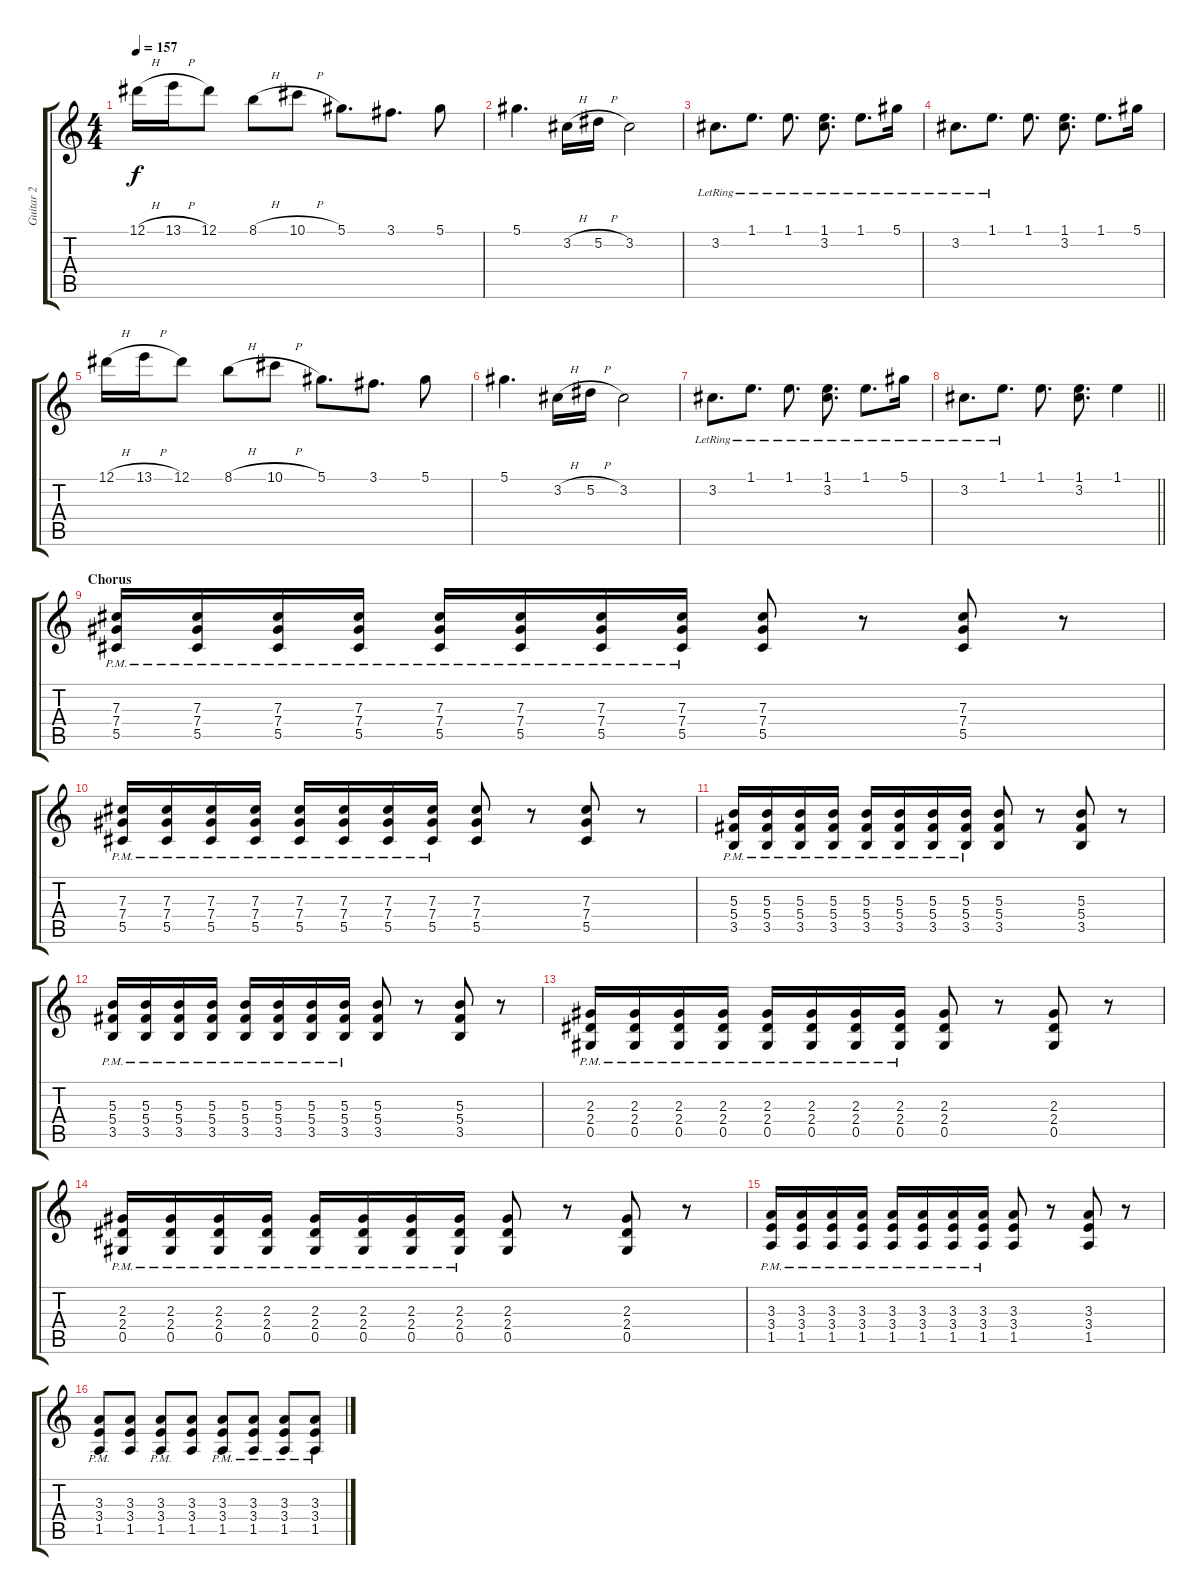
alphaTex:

\track ("Guitar 2" "Guitar 2") {instrument distortionguitar}
\staff {score tabs}
\tuning (Eb4 Bb3 Gb3 Db3 Ab2 Db2) {hide}
\ts (4 4)
\tempo 157
\clef g2
\ks c
12.1{h}.16{dy f} 13.1{h}.16 12.1.8 8.1{h}.8 10.1{h}.8 5.1.8{d} 3.1.8{d} 5.1.8 |
5.1.4{d} 3.2{h}.16 5.2{h}.16 3.2.2 |
3.2{lr}.8{d} 1.1{lr}.8{d} 1.1{lr}.8{d} (1.1{lr} 3.2{lr}).8{d} 1.1{lr}.8{d} 5.1{lr}.16 |
3.2{lr}.8{d} 1.1{lr}.8{d} 1.1.8{d} (1.1 3.2).8{d} 1.1.8{d} 5.1.16 |
12.1{h}.16 13.1{h}.16 12.1.8 8.1{h}.8 10.1{h}.8 5.1.8{d} 3.1.8{d} 5.1.8 |
5.1.4{d} 3.2{h}.16 5.2{h}.16 3.2.2 |
3.2{lr}.8{d} 1.1{lr}.8{d} 1.1{lr}.8{d} (1.1{lr} 3.2{lr}).8{d} 1.1{lr}.8{d} 5.1{lr}.16 |
\barLineRight lightlight
3.2{lr}.8{d} 1.1{lr}.8{d} 1.1.8{d} (1.1 3.2).8{d} 1.1.4 |
\section ("" "Chorus")
(7.3{pm} 7.4{pm} 5.5{pm}).16 (7.3{pm} 7.4{pm} 5.5{pm}).16 (7.3{pm} 7.4{pm} 5.5{pm}).16 (7.3{pm} 7.4{pm} 5.5{pm}).16 (7.3{pm} 7.4{pm} 5.5{pm}).16 (7.3{pm} 7.4{pm} 5.5{pm}).16 (7.3{pm} 7.4{pm} 5.5{pm}).16 (7.3{pm} 7.4{pm} 5.5{pm}).16 (7.3 7.4 5.5).8 r.8 (7.3 7.4 5.5).8 r.8 |
(7.3{pm} 7.4{pm} 5.5{pm}).16 (7.3{pm} 7.4{pm} 5.5{pm}).16 (7.3{pm} 7.4{pm} 5.5{pm}).16 (7.3{pm} 7.4{pm} 5.5{pm}).16 (7.3{pm} 7.4{pm} 5.5{pm}).16 (7.3{pm} 7.4{pm} 5.5{pm}).16 (7.3{pm} 7.4{pm} 5.5{pm}).16 (7.3{pm} 7.4{pm} 5.5{pm}).16 (7.3 7.4 5.5).8 r.8 (7.3 7.4 5.5).8 r.8 |
(5.3{pm} 5.4{pm} 3.5{pm}).16 (5.3{pm} 5.4{pm} 3.5{pm}).16 (5.3{pm} 5.4{pm} 3.5{pm}).16 (5.3{pm} 5.4{pm} 3.5{pm}).16 (5.3{pm} 5.4{pm} 3.5{pm}).16 (5.3{pm} 5.4{pm} 3.5{pm}).16 (5.3{pm} 5.4{pm} 3.5{pm}).16 (5.3{pm} 5.4{pm} 3.5{pm}).16 (5.3 5.4 3.5).8 r.8 (5.3 5.4 3.5).8 r.8 |
(5.3{pm} 5.4{pm} 3.5{pm}).16 (5.3{pm} 5.4{pm} 3.5{pm}).16 (5.3{pm} 5.4{pm} 3.5{pm}).16 (5.3{pm} 5.4{pm} 3.5{pm}).16 (5.3{pm} 5.4{pm} 3.5{pm}).16 (5.3{pm} 5.4{pm} 3.5{pm}).16 (5.3{pm} 5.4{pm} 3.5{pm}).16 (5.3{pm} 5.4{pm} 3.5{pm}).16 (5.3 5.4 3.5).8 r.8 (5.3 5.4 3.5).8 r.8 |
(2.3{pm} 2.4{pm} 0.5{pm}).16 (2.3{pm} 2.4{pm} 0.5{pm}).16 (2.3{pm} 2.4{pm} 0.5{pm}).16 (2.3{pm} 2.4{pm} 0.5{pm}).16 (2.3{pm} 2.4{pm} 0.5{pm}).16 (2.3{pm} 2.4{pm} 0.5{pm}).16 (2.3{pm} 2.4{pm} 0.5{pm}).16 (2.3{pm} 2.4{pm} 0.5{pm}).16 (2.3 2.4 0.5).8 r.8 (2.3 2.4 0.5).8 r.8 |
(2.3{pm} 2.4{pm} 0.5{pm}).16 (2.3{pm} 2.4{pm} 0.5{pm}).16 (2.3{pm} 2.4{pm} 0.5{pm}).16 (2.3{pm} 2.4{pm} 0.5{pm}).16 (2.3{pm} 2.4{pm} 0.5{pm}).16 (2.3{pm} 2.4{pm} 0.5{pm}).16 (2.3{pm} 2.4{pm} 0.5{pm}).16 (2.3{pm} 2.4{pm} 0.5{pm}).16 (2.3 2.4 0.5).8 r.8 (2.3 2.4 0.5).8 r.8 |
(3.3{pm} 3.4{pm} 1.5{pm}).16 (3.3{pm} 3.4{pm} 1.5{pm}).16 (3.3{pm} 3.4{pm} 1.5{pm}).16 (3.3{pm} 3.4{pm} 1.5{pm}).16 (3.3{pm} 3.4{pm} 1.5{pm}).16 (3.3{pm} 3.4{pm} 1.5{pm}).16 (3.3{pm} 3.4{pm} 1.5{pm}).16 (3.3{pm} 3.4{pm} 1.5{pm}).16 (3.3 3.4 1.5).8 r.8 (3.3 3.4 1.5).8 r.8 |
(3.3{pm} 3.4{pm} 1.5{pm}).8 (3.3 3.4 1.5).8 (3.3{pm} 3.4{pm} 1.5{pm}).8 (3.3 3.4 1.5).8 (3.3{pm} 3.4{pm} 1.5{pm}).8 (3.3{pm} 3.4{pm} 1.5{pm}).8 (3.3{pm} 3.4{pm} 1.5{pm}).8 (3.3{pm} 3.4{pm} 1.5{pm}).8
